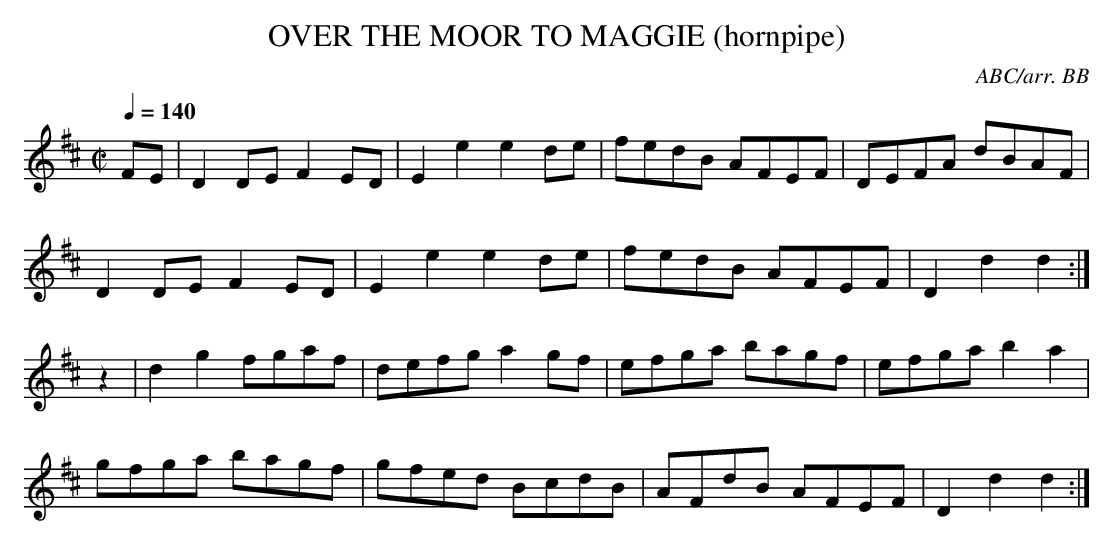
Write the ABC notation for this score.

X:1
T:OVER THE MOOR TO MAGGIE (hornpipe)
C:ABC/arr. BB
Q:1/4=140
L:1/8
M:C|
K:D
FE|D2DE F2ED|E2e2 e2de|fedB AFEF|DEFA dBAF|
D2 DE F2 ED|E2 e2 e2 de|fedB AFEF|D2 d2 d2:|
z2|d2 g2 fgaf|defg a2 gf|efga bagf|efga b2 a2|
gfga bagf|gfed BcdB|AFdB AFEF|D2 d2 d2:|
